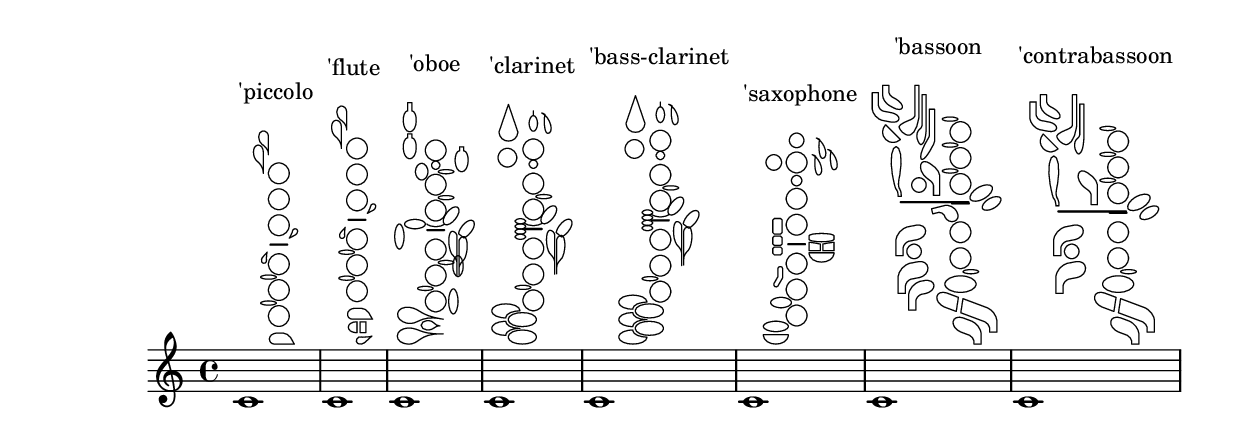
\version "2.13.31"

\header {
  lsrtags="winds"
  texidoc="
The following music shows all of the woodwind diagrams currently
defined in LilyPond.
"
  doctitle = "Woodwind diagrams listing"

}

\relative c' {
  \textLengthOn
  c1^
  \markup {
    \center-column {
      'piccolo
      " "
       \woodwind-diagram
                  #'piccolo
                  #'()
    }
  }

  c1^
  \markup {
    \center-column {
       'flute
       " "
       \woodwind-diagram
          #'flute
          #'()
    }
  }
  c1^\markup {
    \center-column {
      'oboe
      " "
      \woodwind-diagram
        #'oboe
        #'()
    }
  }

  c1^\markup {
    \center-column {
      'clarinet
      " "
      \woodwind-diagram
        #'clarinet
        #'()
    }
  }

  c1^\markup {
    \center-column {
      'bass-clarinet
      " "
      \woodwind-diagram
        #'bass-clarinet
        #'()
    }
  }

  c1^\markup {
    \center-column {
      'saxophone
      " "
      \woodwind-diagram
        #'saxophone
        #'()
    }
  }

  c1^\markup {
    \center-column {
      'bassoon
      " "
      \woodwind-diagram
        #'bassoon
        #'()
    }
  }

  c1^\markup {
    \center-column {
      'contrabassoon
      " "
      \woodwind-diagram
        #'contrabassoon
        #'()
    }
  }
}
